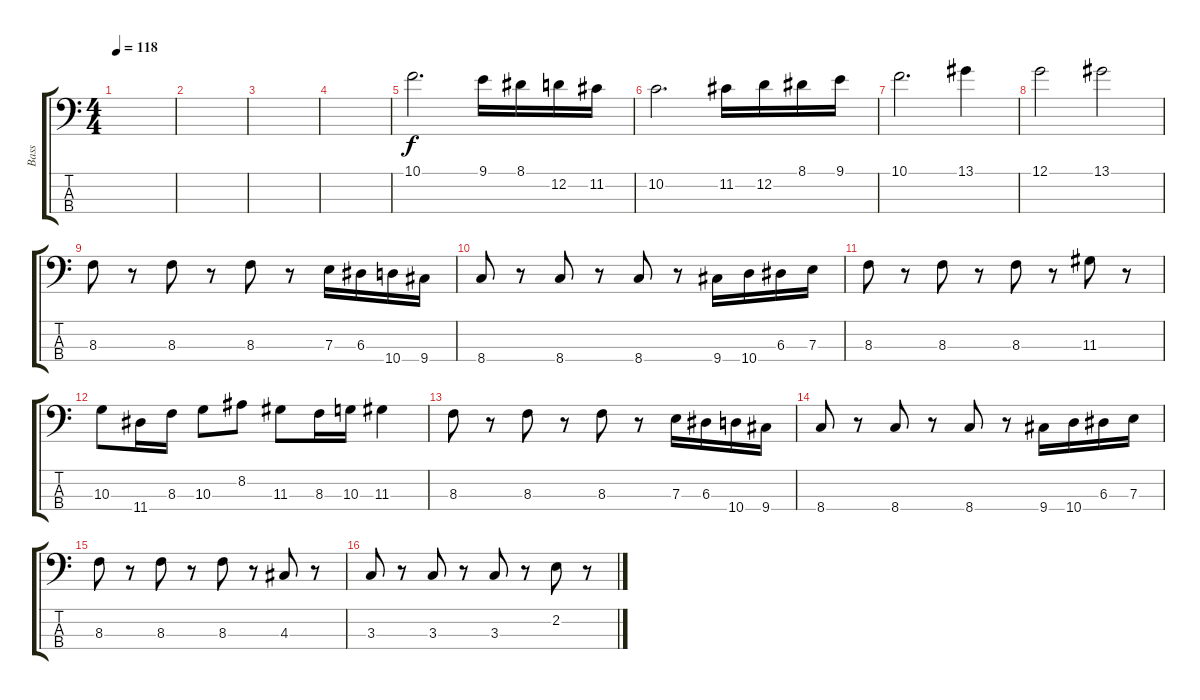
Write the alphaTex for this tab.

\track ("Bass" "Bass") {instrument electricbasspick}
\staff {score tabs}
\tuning (G2 D2 A1 E1) {hide}
\ts (4 4)
\tempo 118
\clef f4
\ks c
|
|
|
|
10.1.2{d} 9.1.16 8.1.16 12.2.16 11.2.16 |
10.2.2{d} 11.2.16 12.2.16 8.1.16 9.1.16 |
10.1.2{d} 13.1.4 |
12.1.2 13.1.2 |
8.3.8 r.8 8.3.8 r.8 8.3.8 r.8 7.3.16 6.3.16 10.4.16 9.4.16 |
8.4.8 r.8 8.4.8 r.8 8.4.8 r.8 9.4.16 10.4.16 6.3.16 7.3.16 |
8.3.8 r.8 8.3.8 r.8 8.3.8 r.8 11.3.8 r.8 |
10.3.8 11.4.16 8.3.16 10.3.8 8.2.8 11.3.8 8.3.16 10.3.16 11.3.4 |
8.3.8 r.8 8.3.8 r.8 8.3.8 r.8 7.3.16 6.3.16 10.4.16 9.4.16 |
8.4.8 r.8 8.4.8 r.8 8.4.8 r.8 9.4.16 10.4.16 6.3.16 7.3.16 |
8.3.8 r.8 8.3.8 r.8 8.3.8 r.8 4.3.8 r.8 |
3.3.8 r.8 3.3.8 r.8 3.3.8 r.8 2.2.8 r.8
